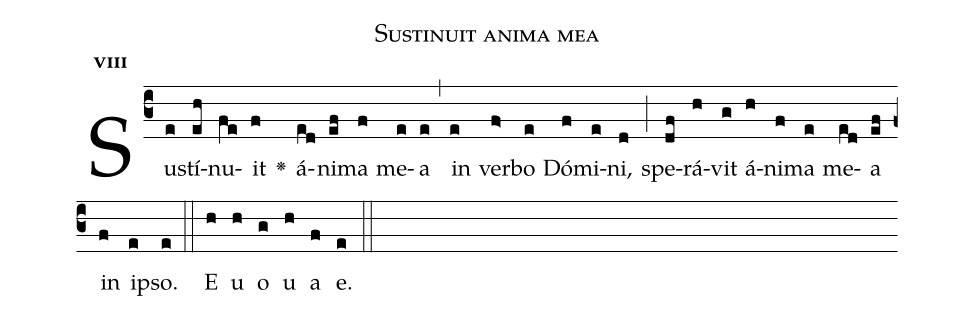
name:Sustinuit anima mea;
office-part:Antiphona;
mode:8;
%%
initial-style: 1;
name: Sustinuit anima mea;
book: Antiphonae & Responsoria/Tomus III, p. 90;
occasion: Psalterium Hebdomada IV Dominica;
office-part: Vesperae I Ant 2;
user-notes: ;
commentary: ;
annotation: 8g;
centering-scheme: english;
fontsize: 12;
font: OFLSortsMillGoudy;
height: 11;
width: 4.5;
%%
(c3)Su(e)stí(eh)nu(fe)it(f) <v>\greheightstar</v>() á(ed)ni(ef)ma(f) me(e)a(e) (,) in(e) ver(f>)bo(e) Dó(f)mi(e)ni,(d) (;) spe(df)rá(h)vit(g) á(h)ni(f)ma(e) me(ed)a(ef) in(f) i(e)pso.(e) (::)
E(h) u(h) o(g) u(h) a(f) e.(e) (::)
